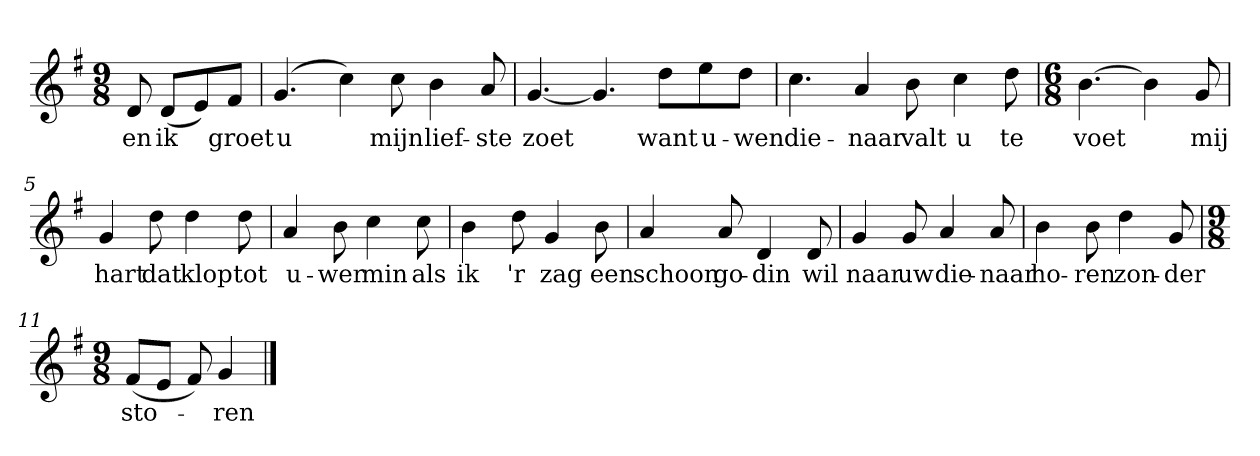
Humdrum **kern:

**kern	**text
*part1	*part1
*staff1	*staff1
*clefG2	*
*k[f#]	*
*G:	*
*M9/8	*
*MM120	*
=	=
8d	en
(8d/L	ik
8e/)	.
8f#/J	groet
=1	=1
(4.g	u
4cc)	.
8cc	mijn
4b	lief-
8a	-ste
=2	=2
[4.g	zoet
4.g]	.
8dd\L	want
8ee\	u-
8dd\J	-wen
=3	=3
4.cc	die-
4a	-naar
8b	valt
4cc	u
8dd	te
=4	=4
*M6/8	*
[4.b	voet
4b]	.
8g	mij
=5	=5
4g	hart
8dd	dat
4dd	klop
8dd	tot
=6	=6
4a	u-
8b	-wer
4cc	min
8cc	als
=7	=7
4b	ik
8dd	'r
4g	zag
8b	een
=8	=8
4a	schoon
8a	go-
4d	-din
8d	wil
=9	=9
4g	naar
8g	uw
4a	die-
8a	-naar
=10	=10
4b	ho-
8b	-ren
4dd	zon-
8g	-der
=11	=11
*M9/8	*
(8f#/L	sto-
8e/J	.
8f#)	.
4g	-ren
==	==
*-	*-
